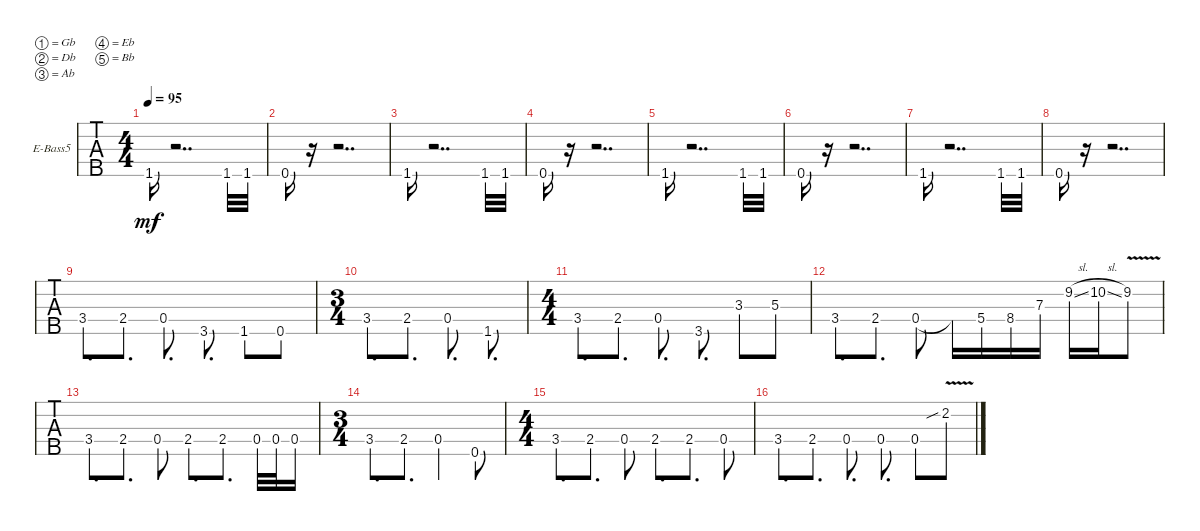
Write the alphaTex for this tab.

\defaultSystemsLayout 4
\bracketExtendMode groupsimilarinstruments
\firstSystemTrackNameOrientation horizontal
\otherSystemsTrackNameOrientation horizontal
\track ("Electric Bass" "E-Bass5") {instrument electricbassfinger}
\staff {tabs}
\tuning (Gb2 Db2 Ab1 Eb1 Bb0)
\ts (4 4)
\tempo 95
\clef f4
\ks c
1.5.16{dy mf instrument electricbassfinger} r.2{dd} 1.5.32 1.5.32 |
0.5.16 r.16 r.2{dd} |
1.5.16 r.2{dd} 1.5.32 1.5.32 |
0.5.16 r.16 r.2{dd} |
1.5.16 r.2{dd} 1.5.32 1.5.32 |
0.5.16 r.16 r.2{dd} |
1.5.16 r.2{dd} 1.5.32 1.5.32 |
0.5.16 r.16 r.2{dd} |
3.4.8{d} 2.4.8{d} 0.4.8{d} 3.5.8{d} 1.5.8 0.5.8 |
\ts (3 4)
\clef g2
3.4.8{d} 2.4.8{d} 0.4.8{d} 1.5.8{d} |
\ts (4 4)
\clef f4
3.4.8{d} 2.4.8{d} 0.4.8{d} 3.5.8{d} 3.3.8 5.3.8 |
3.4.8{d} 2.4.8{d} 0.4.8 0.4{t}.16 5.4.16 8.4.16 7.3.16 9.2{sl}.16 10.2{sl}.16 9.2{v}.8 |
3.4.8{d} 2.4.8{d} 0.4.8 2.4.8{d} 2.4.8{d} 0.4.32 0.4.32 0.4.16 |
\ts (3 4)
\clef g2
3.4.8{d} 2.4.8{d} 0.4.4 0.5.8 |
\ts (4 4)
\clef f4
3.4.8{d} 2.4.8{d} 0.4.8 2.4.8{d} 2.4.8{d} 0.4.8 |
3.4.8{d} 2.4.8{d} 0.4{st}.8{d} 0.4{st}.8{d} 0.4.8 2.2{v sib}.8
